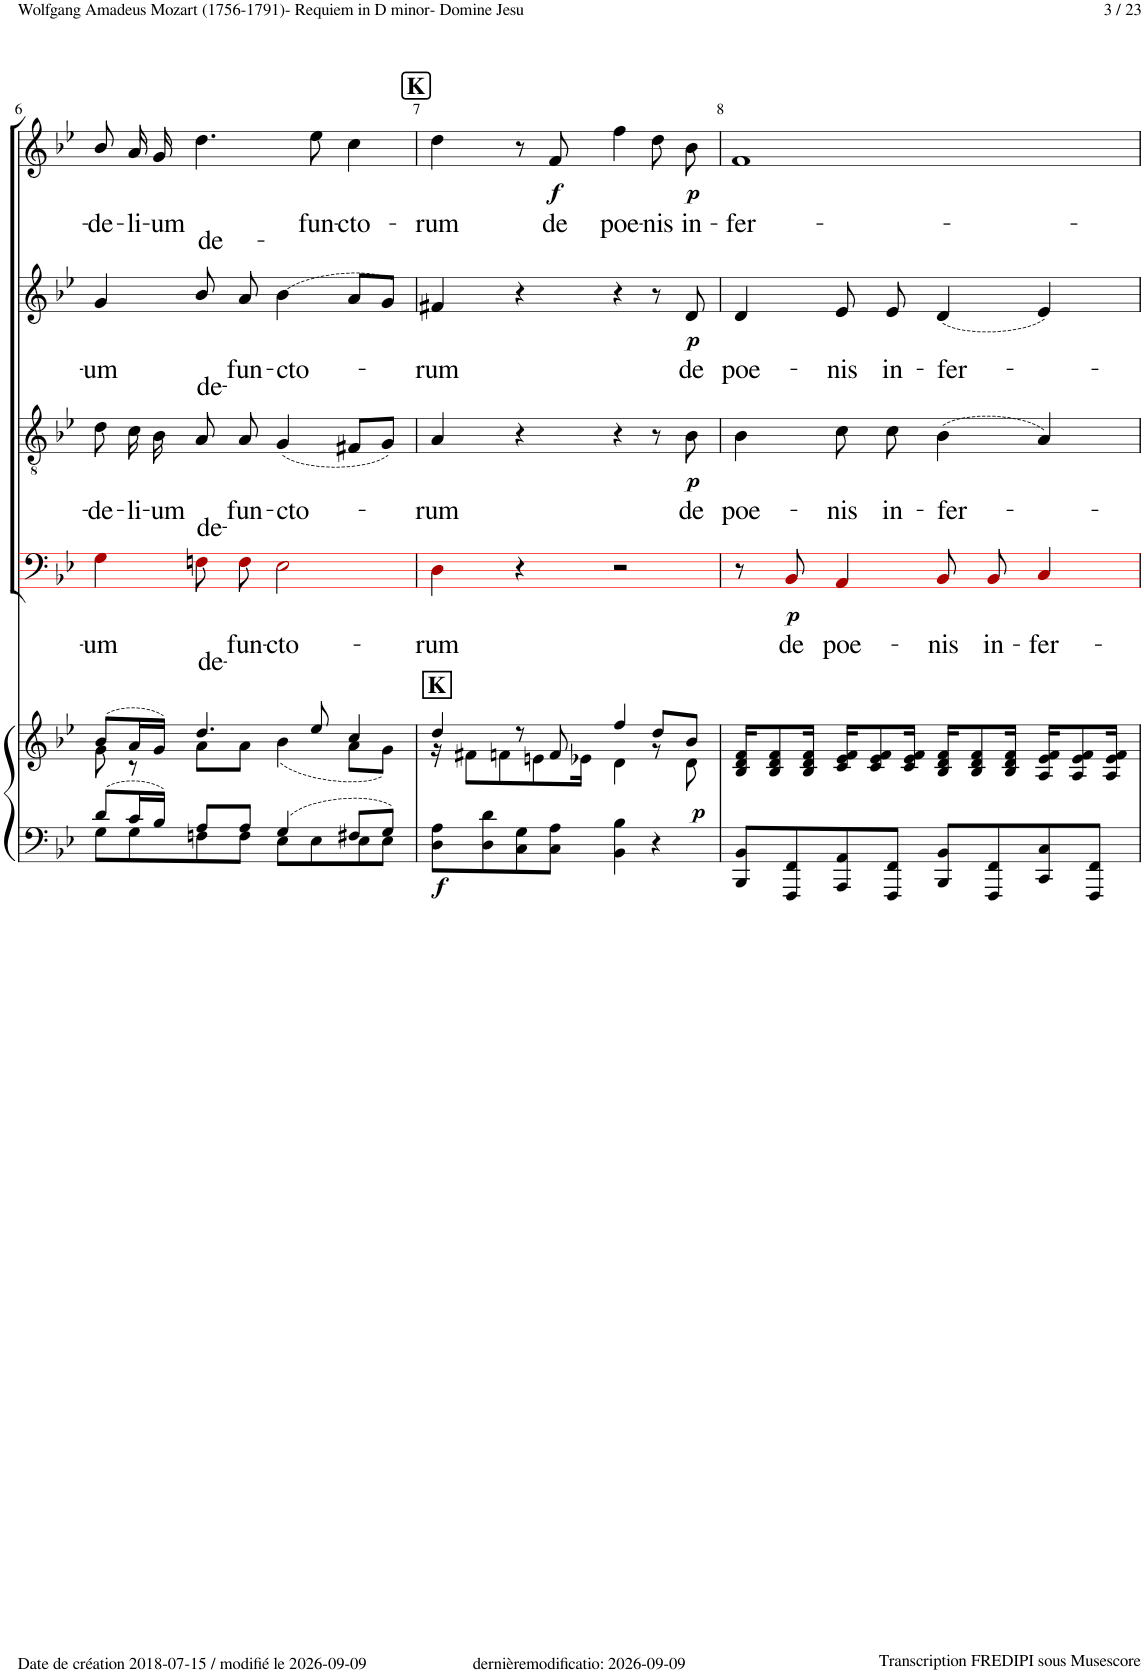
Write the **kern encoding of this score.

**kern	**kern	**dynam	**kern	**text	**dynam	**kern	**text	**dynam	**kern	**text	**dynam	**kern	**text	**dynam
*part5	*part5	*part5	*part4	*part4	*part4	*part3	*part3	*part3	*part2	*part2	*part2	*part1	*part1	*part1
*staff6	*staff5	*staff5/6	*staff4	*staff4	*staff4	*staff3	*staff3	*staff3	*staff2	*staff2	*staff2	*staff1	*staff1	*staff1
*I"Piano	*	*	*I"Bass	*	*	*I"Tenor	*	*	*I"Alto	*	*	*I"Soprano	*	*
*I'Pno	*	*	*	*	*	*	*	*	*	*	*	*	*	*
!!LO:PB:g=z
*clefF4	*clefG2	*	*clefF4	*	*	*clefGv2	*	*	*clefG2	*	*	*clefG2	*	*
*	*	*	*ITrd8c14	*	*	*	*	*	*	*	*	*	*	*
*k[b-e-]	*k[b-e-]	*	*k[b-e-]	*	*	*k[b-e-]	*	*	*k[b-e-]	*	*	*k[b-e-]	*	*
*M4/4	*M4/4	*	*M4/4	*	*	*M4/4	*	*	*M4/4	*	*	*M4/4	*	*
*met(c)	*met(c)	*	*met(c)	*	*	*met(c)	*	*	*met(c)	*	*	*met(c)	*	*
=6	=6	=6	=6	=6	=6	=6	=6	=6	=6	=6	=6	=6	=6	=6
*^	*^	*	*	*	*	*	*	*	*	*	*	*	*	*
!	!	!	!	!	!	!LO:LY:b	!	!	!LO:LY:b	!	!	!LO:LY:b	!	!	!LO:LY:b	!
8d/L	8G\L	(8b-/L	8g\	.	4G!i\	-um	.	8d!\	-de-	.	4g!/	-um	.	8b-!/L	-de-	.
!	!	!	!	!	!	!	!	!	!LO:LY:b	!	!	!	!	!	!LO:LY:b	!
16c/L	8G\	16a/L	8r	.	.	.	.	16c!\	-li-	.	.	.	.	16a!/L	-li-	.
!	!	!	!	!	!	!	!	!	!LO:LY:b	!	!	!	!	!	!LO:LY:b	!
16B-/JJ	.	16g/JJ)	.	.	.	.	.	16B-!\	-um	.	.	.	.	16g!/JJ	-um	.
!	!	!	!	!	!	!LO:LY:b	!	!	!LO:LY:b	!	!	!LO:LY:b	!	!	!LO:LY:b	!
8A/L	8Fn\	4.dd/	8a\L	.	8Fn!i\L	de-	.	8A!/	de-	.	8b-!/	de-	.	4.dd!\	de-	.
!	!	!	!	!	!	!LO:LY:b	!	!	!LO:LY:b	!	!	!LO:LY:b	!	!	!	!
8A/J	8F\J	.	8a\J	.	8F!i\J	-fun-	.	8A!/	-fun-	.	8a!/	-fun-	.	.	.	.
!	!	!	!	!	!	!LO:LY:b	!	!	!LO:LY:b	!	!	!LO:LY:b	!	!	!	!
4G/	8E-\L	.	(4b-\	.	2E-!i\	-cto-	.	(4G!/	-cto-	.	(4b-!\	-cto-	.	.	.	.
!	!	!	!	!	!	!	!	!	!	!	!	!	!	!	!LO:LY:b	!
.	8E-\	8ee-/	.	.	.	.	.	.	.	.	.	.	.	8ee-!\	-fun-	.
!	!	!	!	!	!	!	!	!	!	!	!	!	!	!	!LO:LY:b	!
8F#X/L	8E-\	4cc/	8a\L	.	.	.	.	8F#X!/L	.	.	8a!/L	.	.	4cc!\	-cto-	.
8G/J	8E-\J	.	8g\J)	.	.	.	.	8G!/J)	.	.	8g!/J)	.	.	.	.	.
!!LO:REH:place=s1:a:B:cj:fs=14:t=K
=7	=7	=7	=7	=7	=7	=7	=7	=7	=7	=7	=7	=7	=7	=7	=7	=7
!	!	!LO:TX:a:B:t=K	!	!	!	!	!	!	!	!	!	!	!	!	!	!
!	!	!	!	!LO:DY:b=2	!	!LO:LY:b	!	!	!LO:LY:b	!	!	!LO:LY:b	!	!	!LO:LY:b	!
*v	*v	*	*	*	*	*	*	*	*	*	*	*	*	*	*	*
8D\ 8A\L	4dd/	16r	f	4D!i\	-rum	.	4A!/	-rum	.	4f#X!/	-rum	.	4dd!\	-rum	.
.	.	8f#X\L	.	.	.	.	.	.	.	.	.	.	.	.	.
8D\ 8d\	.	.	.	.	.	.	.	.	.	.	.	.	.	.	.
.	.	8fn\	.	.	.	.	.	.	.	.	.	.	.	.	.
8C\ 8G\	8r	.	.	4r	.	.	4r	.	.	4r	.	.	8r	.	.
.	.	8en\	.	.	.	.	.	.	.	.	.	.	.	.	.
!	!	!	!	!	!	!	!	!	!	!	!	!	!	!LO:LY:b	!LO:DY:b
8C\ 8A\J	8f/	.	.	.	.	.	.	.	.	.	.	.	8f!/	de	f
.	.	16e-X\Jk	.	.	.	.	.	.	.	.	.	.	.	.	.
!	!	!	!	!	!	!	!	!	!	!	!	!	!	!LO:LY:b	!
4BB-\ 4B-\	4ff/	4d\	.	2r	.	.	4r	.	.	4r	.	.	4ff!\	poe-	.
!	!	!	!	!	!	!	!	!	!	!	!	!	!	!LO:LY:b	!
4r	8dd/L	8r	.	.	.	.	8r	.	.	8r	.	.	8dd!\L	-nis	.
!	!	!	!LO:DY:b	!	!	!	!	!LO:LY:b	!LO:DY:b	!	!LO:LY:b	!LO:DY:b	!	!LO:LY:b	!LO:DY:b
.	8b-/J	8d\	p	.	.	.	8B-!\	de	p	8d!/	de	p	8b-!\J	in-	p
=8	=8	=8	=8	=8	=8	=8	=8	=8	=8	=8	=8	=8	=8	=8	=8
!	!	!	!	!	!	!	!	!LO:LY:b	!	!	!LO:LY:b	!	!	!LO:LY:b	!
*	*v	*v	*	*	*	*	*	*	*	*	*	*	*	*	*
8BBB-/ 8BB-/L	16B-/ 16d/ 16f/KL	.	8r	.	.	4B-!\	poe-	.	4d!/	poe-	.	1f!	-fer-	.
.	8B-/ 8d/ 8f/	.	.	.	.	.	.	.	.	.	.	.	.	.
!	!	!	!	!LO:LY:b	!LO:DY:b	!	!	!	!	!	!	!	!	!
8FFF/ 8FF/	.	.	8BB-!i/	de	p	.	.	.	.	.	.	.	.	.
.	16B-/ 16d/ 16f/Jk	.	.	.	.	.	.	.	.	.	.	.	.	.
!	!	!	!	!LO:LY:b	!	!	!LO:LY:b	!	!	!LO:LY:b	!	!	!	!
8AAA/ 8AA/	16c/ 16e-/ 16f/KL	.	4AA!i/	poe-	.	8c!\	-nis	.	8e-!/	-nis	.	.	.	.
.	8c/ 8e-/ 8f/	.	.	.	.	.	.	.	.	.	.	.	.	.
!	!	!	!	!	!	!	!LO:LY:b	!	!	!LO:LY:b	!	!	!	!
8FFF/ 8FF/J	.	.	.	.	.	8c!\	in-	.	8e-!/	in-	.	.	.	.
.	16c/ 16e-/ 16f/Jk	.	.	.	.	.	.	.	.	.	.	.	.	.
!	!	!	!	!LO:LY:b	!	!	!LO:LY:b	!	!	!LO:LY:b	!	!	!	!
8BBB-/ 8BB-/L	16B-/ 16d/ 16f/KL	.	8BB-!i/L	-nis	.	(4B-!\	-fer-	.	(4d!/	-fer-	.	.	.	.
.	8B-/ 8d/ 8f/	.	.	.	.	.	.	.	.	.	.	.	.	.
!	!	!	!	!LO:LY:b	!	!	!	!	!	!	!	!	!	!
8FFF/ 8FF/	.	.	8BB-!i/J	in-	.	.	.	.	.	.	.	.	.	.
.	16B-/ 16d/ 16f/Jk	.	.	.	.	.	.	.	.	.	.	.	.	.
!	!	!	!	!LO:LY:b	!	!	!	!	!	!	!	!	!	!
8CC/ 8C/	16A/ 16e-/ 16f/KL	.	4C!i/	-fer-	.	4A!/)	.	.	4e-!/)	.	.	.	.	.
.	8A/ 8e-/ 8f/	.	.	.	.	.	.	.	.	.	.	.	.	.
8FFF/ 8FF/J	.	.	.	.	.	.	.	.	.	.	.	.	.	.
.	16A/ 16e-/ 16f/Jk	.	.	.	.	.	.	.	.	.	.	.	.	.
=	=	=	=	=	=	=	=	=	=	=	=	=	=	=
*-	*-	*-	*-	*-	*-	*-	*-	*-	*-	*-	*-	*-	*-	*-
